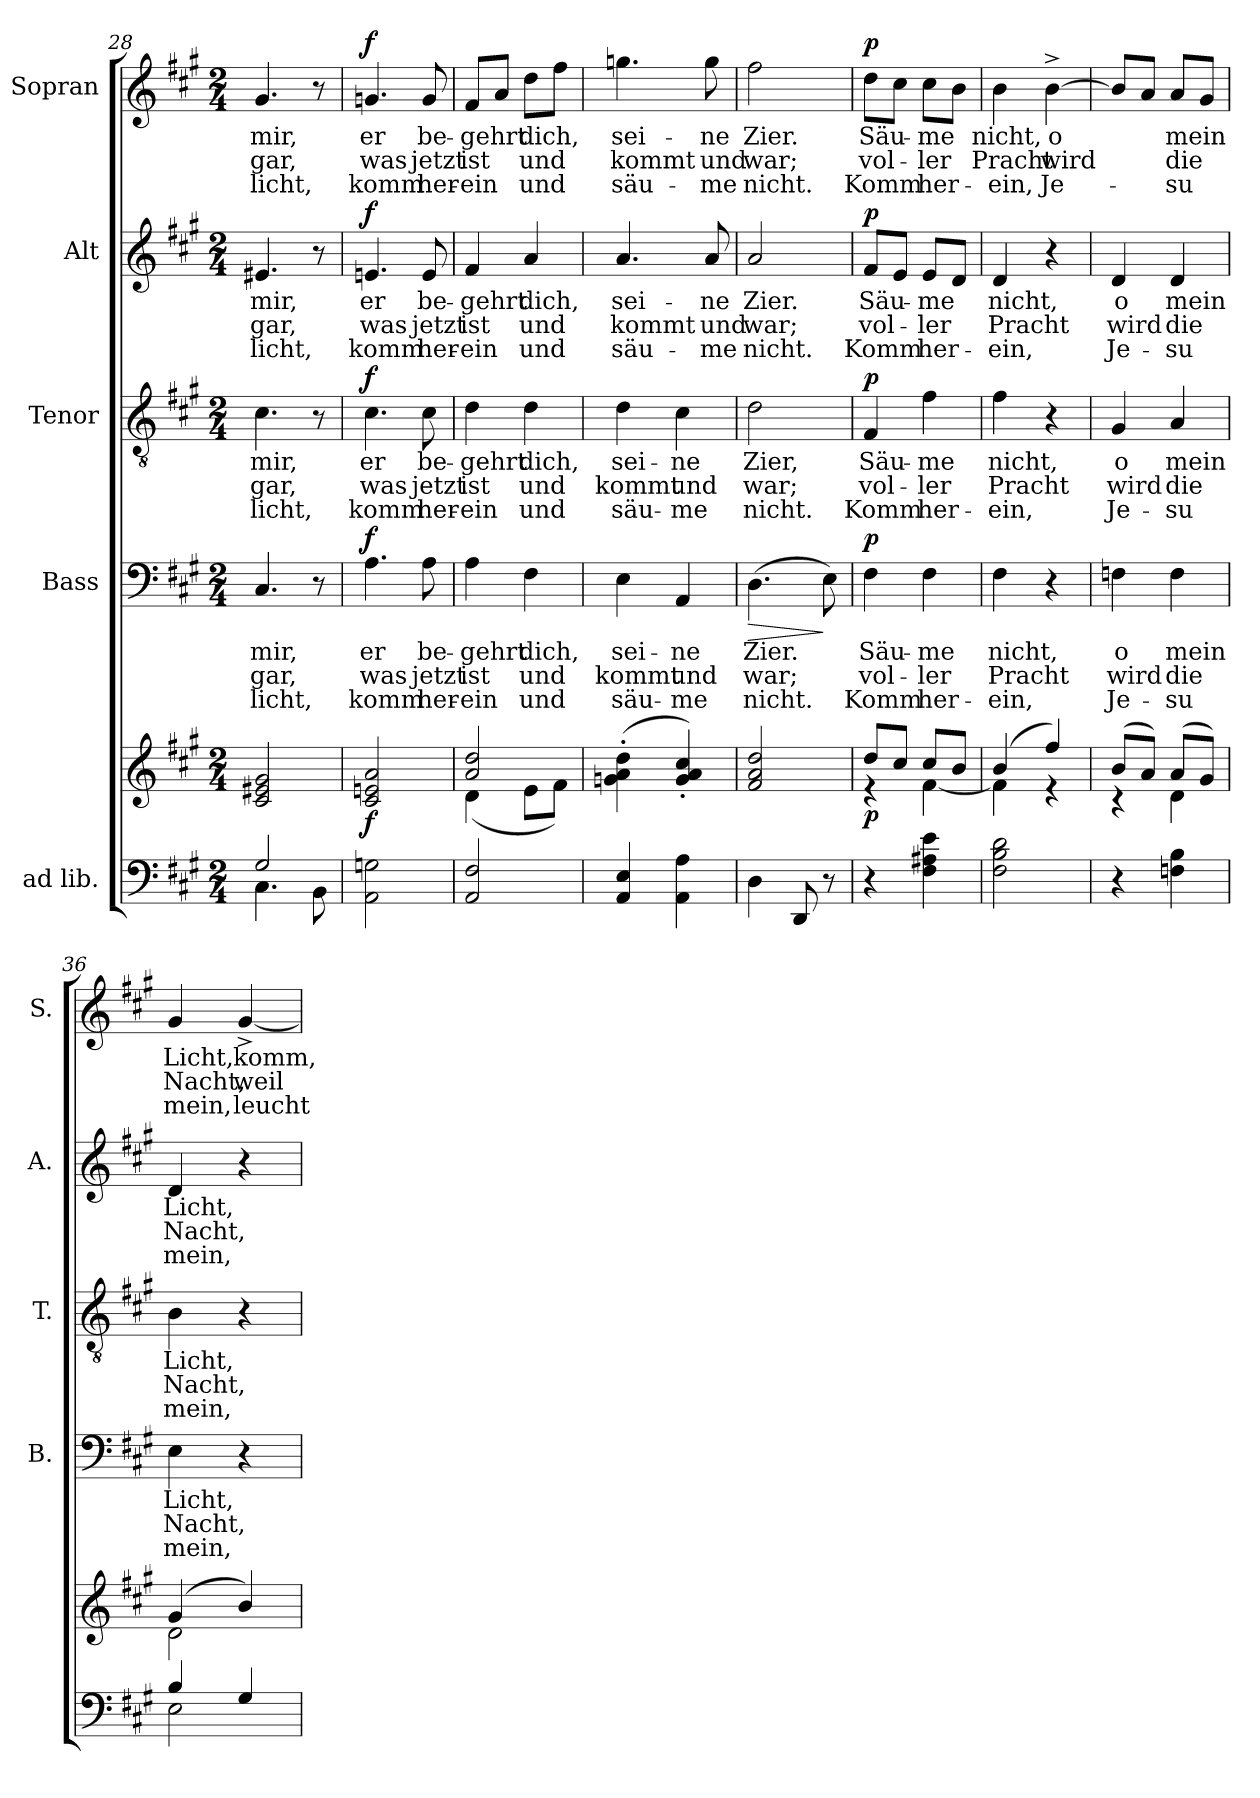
**kern	**kern	**dynam	**kern	**text	**text	**text	**dynam	**kern	**text	**text	**text	**dynam	**kern	**text	**text	**text	**dynam	**kern	**text	**text	**text	**dynam
*part5	*part5	*part5	*part4	*part4	*part4	*part4	*part4	*part3	*part3	*part3	*part3	*part3	*part2	*part2	*part2	*part2	*part2	*part1	*part1	*part1	*part1	*part1
*staff6	*staff5	*staff5/6	*staff4	*staff4	*staff4	*staff4	*staff4	*staff3	*staff3	*staff3	*staff3	*staff3	*staff2	*staff2	*staff2	*staff2	*staff2	*staff1	*staff1	*staff1	*staff1	*staff1
*I"ad lib.	*	*	*I"Bass	*	*	*	*	*I"Tenor	*	*	*	*	*I"Alt	*	*	*	*	*I"Sopran	*	*	*	*
*	*	*	*I'B.	*	*	*	*	*I'T.	*	*	*	*	*I'A.	*	*	*	*	*I'S.	*	*	*	*
*clefF4	*clefG2	*	*clefF4	*	*	*	*	*clefGv2	*	*	*	*	*clefG2	*	*	*	*	*clefG2	*	*	*	*
*k[f#c#g#]	*k[f#c#g#]	*	*k[f#c#g#]	*	*	*	*	*k[f#c#g#]	*	*	*	*	*k[f#c#g#]	*	*	*	*	*k[f#c#g#]	*	*	*	*
*A:	*A:	*	*A:	*	*	*	*	*A:	*	*	*	*	*A:	*	*	*	*	*A:	*	*	*	*
*M2/4	*M2/4	*	*M2/4	*	*	*	*	*M2/4	*	*	*	*	*M2/4	*	*	*	*	*M2/4	*	*	*	*
=28	=28	=28	=28	=28	=28	=28	=28	=28	=28	=28	=28	=28	=28	=28	=28	=28	=28	=28	=28	=28	=28	=28
*^	*	*	*	*	*	*	*	*	*	*	*	*	*	*	*	*	*	*	*	*	*	*
!	!	!	!	!	!LO:LY:b	!LO:LY:b	!LO:LY:b	!	!	!LO:LY:b	!LO:LY:b	!LO:LY:b	!	!	!LO:LY:b	!LO:LY:b	!LO:LY:b	!	!	!LO:LY:b	!LO:LY:b	!LO:LY:b	!
2G#/	4.C#\	2c#/ 2e#X/ 2g#/	.	4.C#/	mir,	gar,	-licht,	.	4.c#\	mir,	gar,	-licht,	.	4.e#X/	mir,	gar,	-licht,	.	4.g#/	mir,	gar,	-licht,	.
.	8BB\	.	.	8r	.	.	.	.	8r	.	.	.	.	8r	.	.	.	.	8r	.	.	.	.
=29	=29	=29	=29	=29	=29	=29	=29	=29	=29	=29	=29	=29	=29	=29	=29	=29	=29	=29	=29	=29	=29	=29	=29
!	!	!	!LO:DY:b	!	!LO:LY:b	!LO:LY:b	!LO:LY:b	!LO:DY:a	!	!LO:LY:b	!LO:LY:b	!LO:LY:b	!LO:DY:a	!	!LO:LY:b	!LO:LY:b	!LO:LY:b	!LO:DY:a	!	!LO:LY:b	!LO:LY:b	!LO:LY:b	!LO:DY:a
*v	*v	*	*	*	*	*	*	*	*	*	*	*	*	*	*	*	*	*	*	*	*	*	*
2AA\ 2Gn\	2c#/ 2en/ 2a/	f	4.A\	er	was	komm	f	4.c#\	er	was	komm	f	4.en/	er	was	komm	f	4.gn/	er	was	komm	f
!	!	!	!	!LO:LY:b	!LO:LY:b	!LO:LY:b	!	!	!LO:LY:b	!LO:LY:b	!LO:LY:b	!	!	!LO:LY:b	!LO:LY:b	!LO:LY:b	!	!	!LO:LY:b	!LO:LY:b	!LO:LY:b	!
.	.	.	8A\	be-	jetzt	her-	.	8c#\	be-	jetzt	her-	.	8e/	be-	jetzt	her-	.	8g/	be-	jetzt	her-	.
=30	=30	=30	=30	=30	=30	=30	=30	=30	=30	=30	=30	=30	=30	=30	=30	=30	=30	=30	=30	=30	=30	=30
*	*^	*	*	*	*	*	*	*	*	*	*	*	*	*	*	*	*	*	*	*	*	*
!	!	!	!	!	!LO:LY:b	!LO:LY:b	!LO:LY:b	!	!	!LO:LY:b	!LO:LY:b	!LO:LY:b	!	!	!LO:LY:b	!LO:LY:b	!LO:LY:b	!	!	!LO:LY:b	!LO:LY:b	!LO:LY:b	!
2AA/ 2F#/	2a/ 2dd/	(<4d\	.	4A\	-gehrt	ist	-ein	.	4d\	-gehrt	ist	-ein	.	4f#/	-gehrt	ist	-ein	.	8f#/L	-gehrt	ist	-ein	.
.	.	.	.	.	.	.	.	.	.	.	.	.	.	.	.	.	.	.	8a/J	.	.	.	.
!	!	!	!	!	!LO:LY:b	!LO:LY:b	!LO:LY:b	!	!	!LO:LY:b	!LO:LY:b	!LO:LY:b	!	!	!LO:LY:b	!LO:LY:b	!LO:LY:b	!	!	!LO:LY:b	!LO:LY:b	!LO:LY:b	!
.	.	8e\L	.	4F#\	dich,	und	und	.	4d\	dich,	und	und	.	4a/	dich,	und	und	.	8dd\L	dich,	und	und	.
.	.	8f#\J)	.	.	.	.	.	.	.	.	.	.	.	.	.	.	.	.	8ff#\J	.	.	.	.
!!LO:PB:g=z
=31	=31	=31	=31	=31	=31	=31	=31	=31	=31	=31	=31	=31	=31	=31	=31	=31	=31	=31	=31	=31	=31	=31	=31
!	!	!	!	!	!LO:LY:b	!LO:LY:b	!LO:LY:b	!	!	!LO:LY:b	!LO:LY:b	!LO:LY:b	!	!	!LO:LY:b	!LO:LY:b	!LO:LY:b	!	!	!LO:LY:b	!LO:LY:b	!LO:LY:b	!
*	*v	*v	*	*	*	*	*	*	*	*	*	*	*	*	*	*	*	*	*	*	*	*	*
4AA/ 4E/	(>4gn\'> 4a\'> 4dd\'>	.	4E\	sei-	kommt	säu-	.	4d\	sei-	kommt	säu-	.	4.a/	sei-	kommt	säu-	.	4.ggn\	sei-	kommt	säu-	.
!	!	!	!	!LO:LY:b	!LO:LY:b	!LO:LY:b	!	!	!LO:LY:b	!LO:LY:b	!LO:LY:b	!	!	!	!	!	!	!	!	!	!	!
4AA\ 4A\	4g/'< 4a/'< 4cc#/'<)	.	4AA/	-ne	und	-me	.	4c#\	-ne	und	-me	.	.	.	.	.	.	.	.	.	.	.
!	!	!	!	!	!	!	!	!	!	!	!	!	!	!LO:LY:b	!LO:LY:b	!LO:LY:b	!	!	!LO:LY:b	!LO:LY:b	!LO:LY:b	!
.	.	.	.	.	.	.	.	.	.	.	.	.	8a/	-ne	und	-me	.	8gg\	-ne	und	-me	.
=32	=32	=32	=32	=32	=32	=32	=32	=32	=32	=32	=32	=32	=32	=32	=32	=32	=32	=32	=32	=32	=32	=32
!	!	!	!	!LO:LY:b	!LO:LY:b	!LO:LY:b	!LO:HP:b	!	!LO:LY:b	!LO:LY:b	!LO:LY:b	!	!	!LO:LY:b	!LO:LY:b	!LO:LY:b	!	!	!LO:LY:b	!LO:LY:b	!LO:LY:b	!
4D\	2f#/ 2a/ 2dd/	.	(>4.D\	Zier.	war;	nicht.	>	2d\	Zier,	war;	nicht.	.	2a/	Zier.	war;	nicht.	.	2ff#\	Zier.	war;	nicht.	.
8DD/	.	.	.	.	.	.	.	.	.	.	.	.	.	.	.	.	.	.	.	.	.	.
8r	.	.	8E\)	.	.	.	]	.	.	.	.	.	.	.	.	.	.	.	.	.	.	.
=33	=33	=33	=33	=33	=33	=33	=33	=33	=33	=33	=33	=33	=33	=33	=33	=33	=33	=33	=33	=33	=33	=33
*	*^	*	*	*	*	*	*	*	*	*	*	*	*	*	*	*	*	*	*	*	*	*
!	!	!	!LO:DY:b	!	!LO:LY:b	!LO:LY:b	!LO:LY:b	!LO:DY:a	!	!LO:LY:b	!LO:LY:b	!LO:LY:b	!LO:DY:a	!	!LO:LY:b	!LO:LY:b	!LO:LY:b	!LO:DY:a	!	!LO:LY:b	!LO:LY:b	!LO:LY:b	!LO:DY:a
4r	8dd/L	4re	p	4F#\	Säu-	vol-	Komm	p	4F#/	Säu-	vol-	Komm	p	8f#/L	Säu-	vol-	Komm	p	8dd\L	Säu-	vol-	Komm	p
.	8cc#/J	.	.	.	.	.	.	.	.	.	.	.	.	8e/J	.	.	.	.	8cc#\J	.	.	.	.
!	!	!	!	!	!LO:LY:b	!LO:LY:b	!LO:LY:b	!	!	!LO:LY:b	!LO:LY:b	!LO:LY:b	!	!	!LO:LY:b	!LO:LY:b	!LO:LY:b	!	!	!LO:LY:b	!LO:LY:b	!LO:LY:b	!
4F#\ 4A#X\ 4e\	8cc#/L	[<4f#\	.	4F#\	-me	-ler	her-	.	4f#\	-me	-ler	her-	.	8e/L	-me	-ler	her-	.	8cc#\L	-me	-ler	her-	.
.	8b/J	.	.	.	.	.	.	.	.	.	.	.	.	8d/J	.	.	.	.	8b\J	.	.	.	.
=34	=34	=34	=34	=34	=34	=34	=34	=34	=34	=34	=34	=34	=34	=34	=34	=34	=34	=34	=34	=34	=34	=34	=34
!	!	!	!	!	!LO:LY:b	!LO:LY:b	!LO:LY:b	!	!	!LO:LY:b	!LO:LY:b	!LO:LY:b	!	!	!LO:LY:b	!LO:LY:b	!LO:LY:b	!	!	!LO:LY:b	!LO:LY:b	!LO:LY:b	!
2F#\ 2B\ 2d\	(4b/	4f#\]	.	4F#\	nicht,	Pracht	-ein,	.	4f#\	nicht,	Pracht	-ein,	.	4d/	nicht,	Pracht	-ein,	.	4b\	nicht,	Pracht	-ein,	.
!	!	!	!	!	!	!	!	!	!	!	!	!	!	!	!	!	!	!	!	!LO:LY:b	!LO:LY:b	!LO:LY:b	!
.	4ff#/)	4rd	.	4r	.	.	.	.	4r	.	.	.	.	4r	.	.	.	.	[4b^>\	o	wird	Je-	.
=35	=35	=35	=35	=35	=35	=35	=35	=35	=35	=35	=35	=35	=35	=35	=35	=35	=35	=35	=35	=35	=35	=35	=35
!	!	!	!	!	!LO:LY:b	!LO:LY:b	!LO:LY:b	!	!	!LO:LY:b	!LO:LY:b	!LO:LY:b	!	!	!LO:LY:b	!LO:LY:b	!LO:LY:b	!	!	!	!	!	!
4r	(>8b/L	4rc	.	4Fn\	o	wird	Je-	.	4G#/	o	wird	Je-	.	4d/	o	wird	Je-	.	8b/L]	.	.	.	.
.	8a/J)	.	.	.	.	.	.	.	.	.	.	.	.	.	.	.	.	.	8a/J	.	.	.	.
!	!	!	!	!	!LO:LY:b	!LO:LY:b	!LO:LY:b	!	!	!LO:LY:b	!LO:LY:b	!LO:LY:b	!	!	!LO:LY:b	!LO:LY:b	!LO:LY:b	!	!	!LO:LY:b	!LO:LY:b	!LO:LY:b	!
4Fn\ 4B\	(>8a/L	4d\	.	4F\	mein	die	-su	.	4A/	mein	die	-su	.	4d/	mein	die	-su	.	8a/L	mein	die	-su	.
.	8g#/J)	.	.	.	.	.	.	.	.	.	.	.	.	.	.	.	.	.	8g#/J	.	.	.	.
=36	=36	=36	=36	=36	=36	=36	=36	=36	=36	=36	=36	=36	=36	=36	=36	=36	=36	=36	=36	=36	=36	=36	=36
*^	*	*	*	*	*	*	*	*	*	*	*	*	*	*	*	*	*	*	*	*	*	*	*
!	!	!	!	!	!	!LO:LY:b	!LO:LY:b	!LO:LY:b	!	!	!LO:LY:b	!LO:LY:b	!LO:LY:b	!	!	!LO:LY:b	!LO:LY:b	!LO:LY:b	!	!	!LO:LY:b	!LO:LY:b	!LO:LY:b	!
4B/	2E\	(4g#/	2d\	.	4E\	Licht,	Nacht,	mein,	.	4B\	Licht,	Nacht,	mein,	.	4d/	Licht,	Nacht,	mein,	.	4g#/	Licht,	Nacht,	mein,	.
!	!	!	!	!	!	!	!	!	!	!	!	!	!	!	!	!	!	!	!	!	!LO:LY:b	!LO:LY:b	!LO:LY:b	!
4G#/	.	4b/)	.	.	4r	.	.	.	.	4r	.	.	.	.	4r	.	.	.	.	[4g#^>/	komm,	weil	leucht	.
*v	*v	*	*	*	*	*	*	*	*	*	*	*	*	*	*	*	*	*	*	*	*	*	*	*
*	*v	*v	*	*	*	*	*	*	*	*	*	*	*	*	*	*	*	*	*	*	*	*	*
=	=	=	=	=	=	=	=	=	=	=	=	=	=	=	=	=	=	=	=	=	=	=
*-	*-	*-	*-	*-	*-	*-	*-	*-	*-	*-	*-	*-	*-	*-	*-	*-	*-	*-	*-	*-	*-	*-
